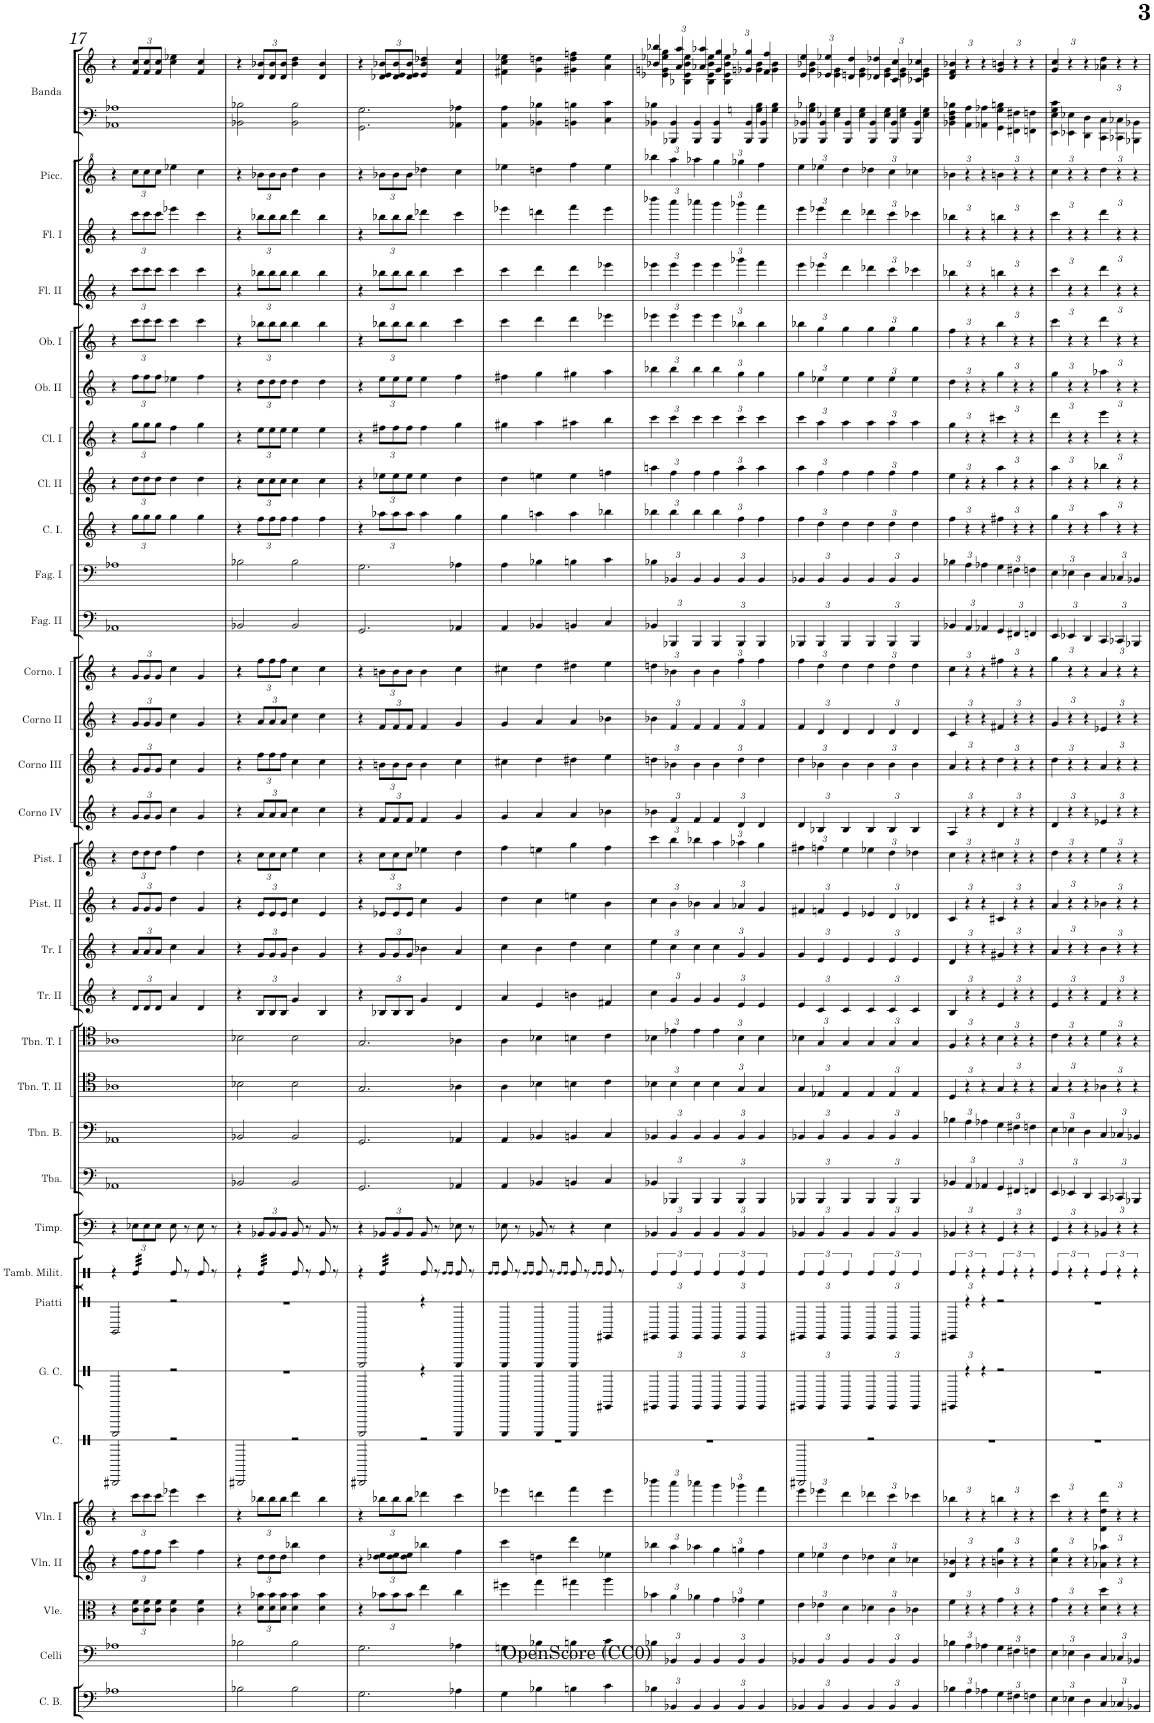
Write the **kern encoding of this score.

**kern	**kern	**kern	**kern	**kern	**kern	**kern	**kern	**kern	**kern	**kern	**kern	**kern	**kern	**kern	**kern	**kern	**kern	**kern	**kern	**kern	**kern	**kern	**kern	**kern	**kern	**kern	**kern	**kern	**kern	**kern	**kern	**kern
*part32	*part31	*part30	*part29	*part28	*part27	*part26	*part25	*part24	*part23	*part22	*part21	*part20	*part19	*part18	*part17	*part16	*part15	*part14	*part13	*part12	*part11	*part10	*part9	*part8	*part7	*part6	*part5	*part4	*part3	*part2	*part1	*part1
*staff33	*staff32	*staff31	*staff30	*staff29	*staff28	*staff27	*staff26	*staff25	*staff24	*staff23	*staff22	*staff21	*staff20	*staff19	*staff18	*staff17	*staff16	*staff15	*staff14	*staff13	*staff12	*staff11	*staff10	*staff9	*staff8	*staff7	*staff6	*staff5	*staff4	*staff3	*staff2	*staff1
*I"C. Bassi	*I"Celli	*I"Viole	*I"Violini II	*I"Violini I	*I"Canon	*I"Gran Cassa	*I"Piatti	*I"Timpani G. B. Eb.	*I"Tuba	*I"Trombone Basso	*I"Trombone Tenore II	*I"Trombone Tenore I	*I"Trombe Eb II	*I"Trombe Eb I	*I"Pist. Bb II	*I"Pist. Bb I	*I"Corno in F IV	*I"Corno in F III	*I"Corno in F II	*I"Corno in F I	*I"Fagotto II	*I"Fagotto I	*I"Corno Inglese	*I"Clarinetto in Bb II	*I"Clarinetto in Bb I	*I"Oboi II	*I"Oboi I	*I"Flauto II	*I"Flauto I	*I"Piccolo	*I"Banda (ad libitum)	*
*I'C. B.	*I'Celli	*I'Vle.	*I'Vln. II	*I'Vln. I	*I'C.	*I'G. C.	*I'Piatti	*I'Timp.	*I'Tba.	*I'Tbn. B.	*I'Tbn. T. II	*I'Tbn. T. I	*I'Tr. II	*I'Tr. I	*I'Pist. II	*I'Pist. I	*I'Corno IV	*I'Corno III	*I'Corno II	*I'Corno. I	*I'Fag. II	*I'Fag. I	*I'C. I.	*I'Cl. II	*I'Cl. I	*I'Ob. II	*I'Ob. I	*I'Fl. II	*I'Fl. I	*I'Picc.	*I'Banda	*
!!LO:PB:g=z
*clefF4	*clefF4	*clefC3	*clefG2	*clefG2	*clefX	*clefX	*clefX	*clefF4	*clefF4	*clefF4	*clefC4	*clefC4	*clefG2	*clefG2	*clefG2	*clefG2	*clefG2	*clefG2	*clefG2	*clefG2	*clefF4	*clefF4	*clefG2	*clefG2	*clefG2	*clefG2	*clefG2	*clefG2	*clefG2	*clefG^2	*clefF4	*clefG2
*Trd7c12	*	*	*	*	*	*	*	*	*	*	*	*	*Trd-2c-3	*Trd-2c-3	*Trd1c2	*Trd1c2	*Trd4c7	*Trd4c7	*Trd4c7	*Trd4c7	*	*	*Trd4c7	*Trd1c2	*Trd1c2	*	*	*	*	*Trd-7c-12	*	*
*k[]	*k[]	*k[]	*k[]	*k[]	*k[]	*k[]	*k[]	*k[]	*k[]	*k[]	*k[]	*k[]	*k[]	*k[]	*k[]	*k[]	*k[]	*k[]	*k[]	*k[]	*k[]	*k[]	*k[]	*k[]	*k[]	*k[]	*k[]	*k[]	*k[]	*k[]	*k[]	*k[]
*M4/4	*M4/4	*M4/4	*M4/4	*M4/4	*M4/4	*M4/4	*M4/4	*M4/4	*M4/4	*M4/4	*M4/4	*M4/4	*M4/4	*M4/4	*M4/4	*M4/4	*M4/4	*M4/4	*M4/4	*M4/4	*M4/4	*M4/4	*M4/4	*M4/4	*M4/4	*M4/4	*M4/4	*M4/4	*M4/4	*M4/4	*M4/4	*M4/4
*met(c)	*met(c)	*met(c)	*met(c)	*met(c)	*met(c)	*met(c)	*met(c)	*met(c)	*met(c)	*met(c)	*met(c)	*met(c)	*met(c)	*met(c)	*met(c)	*met(c)	*met(c)	*met(c)	*met(c)	*met(c)	*met(c)	*met(c)	*met(c)	*met(c)	*met(c)	*met(c)	*met(c)	*met(c)	*met(c)	*met(c)	*met(c)	*met(c)
=17	=17	=17	=17	=17	=17	=17	=17	=17	=17	=17	=17	=17	=17	=17	=17	=17	=17	=17	=17	=17	=17	=17	=17	=17	=17	=17	=17	=17	=17	=17	=17	=17
1A-X	1A-X	4r	4r	4r	2C#X/	2BBB/	2A/	4r	1AA-X	1AA-X	1A-X	1A-X	4r	4r	4r	4r	4r	4r	4r	4r	1AA-X	1A-X	4r	4r	4r	4r	4r	4r	4r	4r	1AA-X 1A-X	4r
*	*	*Xbrackettup	*Xbrackettup	*Xbrackettup	*	*	*	*Xbrackettup	*	*	*	*	*Xbrackettup	*Xbrackettup	*Xbrackettup	*Xbrackettup	*Xbrackettup	*Xbrackettup	*Xbrackettup	*Xbrackettup	*	*	*Xbrackettup	*Xbrackettup	*Xbrackettup	*Xbrackettup	*Xbrackettup	*Xbrackettup	*Xbrackettup	*Xbrackettup	*	*Xbrackettup
.	.	12c\ 12f\L	12ff\L	12ccc\L	.	.	.	12E-X\L	.	.	.	.	12d/L	12a/L	12g/L	12dd\L	12g/L	12g/L	12g/L	12g/L	.	.	12gg\L	12dd\L	12gg\L	12ff\L	12ccc\L	12ccc\L	12ccc\L	12ccc\L	.	12f/ 12cc/L
.	.	12c\ 12f\	12ff\	12ccc\	.	.	.	12E-\	.	.	.	.	12d/	12a/	12g/	12dd\	12g/	12g/	12g/	12g/	.	.	12gg\	12dd\	12gg\	12ff\	12ccc\	12ccc\	12ccc\	12ccc\	.	12f/ 12cc/
.	.	12c\ 12f\J	12ff\J	12ccc\J	.	.	.	12E-\J	.	.	.	.	12d/J	12a/J	12g/J	12dd\J	12g/J	12g/J	12g/J	12g/J	.	.	12gg\J	12dd\J	12gg\J	12ff\J	12ccc\J	12ccc\J	12ccc\J	12ccc\J	.	12f/ 12cc/J
.	.	4c\ 4f\	4ccc\	4eee-X\	2r	2r	2r	8E-\	.	.	.	.	4a/	4cc\	4dd\	4ff\	4cc\	4cc\	4cc\	4cc\	.	.	4gg\	4dd\	4ff\	4ee-X\	4ccc\	4ccc\	4eee-X\	4eee-X\	.	4cc\ 4ee-X\
.	.	.	.	.	.	.	.	8r	.	.	.	.	.	.	.	.	.	.	.	.	.	.	.	.	.	.	.	.	.	.	.	.
.	.	4c\ 4f\	4ff\	4ccc\	.	.	.	8E-\	.	.	.	.	4d/	4a/	4g/	4dd\	4g/	4g/	4g/	4g/	.	.	4gg\	4dd\	4gg\	4ff\	4ccc\	4ccc\	4ccc\	4ccc\	.	4f/ 4cc/
.	.	.	.	.	.	.	.	8r	.	.	.	.	.	.	.	.	.	.	.	.	.	.	.	.	.	.	.	.	.	.	.	.
=18	=18	=18	=18	=18	=18	=18	=18	=18	=18	=18	=18	=18	=18	=18	=18	=18	=18	=18	=18	=18	=18	=18	=18	=18	=18	=18	=18	=18	=18	=18	=18	=18
2B-X\	2B-X\	4r	4r	4r	2C#X/	1r	1r	4r	2BB-X/	2BB-X/	2B-X\	2B-X\	4r	4r	4r	4r	4r	4r	4r	4r	2BB-X/	2B-X\	4r	4r	4r	4r	4r	4r	4r	4r	2BB-X\ 2B-X\	4r
.	.	12d\ 12b-X\L	12dd\L	12bb-X\L	.	.	.	12BB-X/L	.	.	.	.	12B/L	12g/L	12e/L	12cc\L	12a/L	12ff\L	12a/L	12ff\L	.	.	12ff\L	12cc\L	12ee\L	12dd\L	12bb-X\L	12bb-X\L	12bb-X\L	12bb-X\L	.	12d/ 12b-X/L
.	.	12d\ 12b-\	12dd\	12bb-\	.	.	.	12BB-/	.	.	.	.	12B/	12g/	12e/	12cc\	12a/	12ff\	12a/	12ff\	.	.	12ff\	12cc\	12ee\	12dd\	12bb-\	12bb-\	12bb-\	12bb-\	.	12d/ 12b-/
.	.	12d\ 12b-\J	12dd\J	12bb-\J	.	.	.	12BB-/J	.	.	.	.	12B/J	12g/J	12e/J	12cc\J	12a/J	12ff\J	12a/J	12ff\J	.	.	12ff\J	12cc\J	12ee\J	12dd\J	12bb-\J	12bb-\J	12bb-\J	12bb-\J	.	12d/ 12b-/J
2B-\	2B-\	4d\ 4b-\	4bb-X\	4ddd\	2r	.	.	8BB-/	2BB-/	2BB-/	2B-\	2B-\	4g/	4b\	4cc\	4ee\	4cc\	4cc\	4cc\	4cc\	2BB-/	2B-\	4ff\	4cc\	4ee\	4dd\	4bb-\	4bb-\	4ddd\	4ddd\	2BB-\ 2B-\	4b-\ 4dd\
.	.	.	.	.	.	.	.	8r	.	.	.	.	.	.	.	.	.	.	.	.	.	.	.	.	.	.	.	.	.	.	.	.
.	.	4d\ 4b-\	4dd\	4bb-\	.	.	.	8BB-/	.	.	.	.	4B/	4g/	4e/	4cc\	4cc\	4cc\	4cc\	4cc\	.	.	4ff\	4cc\	4ee\	4dd\	4bb-\	4bb-\	4bb-\	4bb-\	.	4d/ 4b-/
.	.	.	.	.	.	.	.	8r	.	.	.	.	.	.	.	.	.	.	.	.	.	.	.	.	.	.	.	.	.	.	.	.
=19	=19	=19	=19	=19	=19	=19	=19	=19	=19	=19	=19	=19	=19	=19	=19	=19	=19	=19	=19	=19	=19	=19	=19	=19	=19	=19	=19	=19	=19	=19	=19	=19
2.G\	2.G\	4r	4r	4r	2C#X/	2BBB/	2BBB/	4r	2.GG/	2.GG/	2.G/	2.G/	4r	4r	4r	4r	4r	4r	4r	4r	2.GG/	2.G\	4r	4r	4r	4r	4r	4r	4r	4r	2.GG\ 2.G\	4r
.	.	12b-X\L	12dd-X\ 12ee\L	12bb-X\L	.	.	.	12BB-X/L	.	.	.	.	12B-X/L	12g/L	12e-X/L	12cc\L	12f/L	12bn\L	12f/L	12bn\L	.	.	12aa-X\L	12ee-X\L	12ff#X\L	12ee\L	12bb-X\L	12bb-X\L	12bb-X\L	12bb-X\L	.	12d-X/ 12e/ 12b-X/L
.	.	12b-\	12dd-\ 12ee\	12bb-\	.	.	.	12BB-/	.	.	.	.	12B-/	12g/	12e-/	12cc\	12f/	12b\	12f/	12b\	.	.	12aa-\	12ee-\	12ff#\	12ee\	12bb-\	12bb-\	12bb-\	12bb-\	.	12d-/ 12e/ 12b-/
.	.	12b-\J	12dd-\ 12ee\J	12bb-\J	.	.	.	12BB-/J	.	.	.	.	12B-/J	12g/J	12e-/J	12cc\J	12f/J	12b\J	12f/J	12b\J	.	.	12aa-\J	12ee-\J	12ff#\J	12ee\J	12bb-\J	12bb-\J	12bb-\J	12bb-\J	.	12d-/ 12e/ 12b-/J
.	.	4ee\	4bb-X\	4ddd-X\	2r	4r	4r	8BB-/	.	.	.	.	4g/	4b-X\	4cc\	4ee-X\	4f/	4b\	4f/	4b\	.	.	4aa-\	4ee-\	4ff#\	4ee\	4bb-\	4bb-\	4ddd-X\	4ddd-X\	.	4e/ 4b-/ 4dd-X/
.	.	.	.	.	.	.	.	8r	.	.	.	.	.	.	.	.	.	.	.	.	.	.	.	.	.	.	.	.	.	.	.	.
4A-X\	4A-X\	4cc\	4ff\	4ccc\	.	4BBB/	4BBB/	8E-X\	4AA-X/	4AA-X/	4A-X\	4A-X\	4d/	4a/	4g/	4dd\	4g/	4cc\	4g/	4cc\	4AA-X/	4A-X\	4gg\	4dd\	4gg\	4ff\	4ccc\	4ccc\	4ccc\	4ccc\	4AA-X\ 4A-X\	4f/ 4cc/
.	.	.	.	.	.	.	.	8r	.	.	.	.	.	.	.	.	.	.	.	.	.	.	.	.	.	.	.	.	.	.	.	.
=20	=20	=20	=20	=20	=20	=20	=20	=20	=20	=20	=20	=20	=20	=20	=20	=20	=20	=20	=20	=20	=20	=20	=20	=20	=20	=20	=20	=20	=20	=20	=20	=20
4G\	4Gn\	4ff#X\	4ccc\	4eee-X\	1r	4BBB/	4BBB/	8E-X\	4AA/	4AA/	4A\	4A\	4a/	4cc\	4dd\	4ff\	4g/	4cc#X\	4g/	4cc#X\	4AA/	4A\	4gg\	4dd\	4gg#X\	4ff#X\	4ccc\	4ccc\	4eee-X\	4eee-X\	4AA\ 4A\	4f#X\ 4cc\ 4ee-X\
.	.	.	.	.	.	.	.	8r	.	.	.	.	.	.	.	.	.	.	.	.	.	.	.	.	.	.	.	.	.	.	.	.
4B-X\	4B-X\	4gg\	4ddn\	4dddn\	.	4BBB/	4BBB/	8BB-X/	4BB-X/	4BB-X/	4B-X\	4B-X\	4e/	4b\	4cc\	4een\	4a/	4dd\	4a/	4dd\	4BB-X/	4B-X\	4aan\	4een\	4aa\	4gg\	4ddd\	4ddd\	4dddn\	4dddn\	4BB-X\ 4B-X\	4g\ 4ddn\
.	.	.	.	.	.	.	.	8r	.	.	.	.	.	.	.	.	.	.	.	.	.	.	.	.	.	.	.	.	.	.	.	.
4Bn\	4Bn\	4gg#X\	4ddd\	4fff\	.	4BBB/	4BBB/	4r	4BBn/	4BBn/	4Bn\	4Bn\	4bn\	4dd\	4een\	4gg\	4a/	4dd#X\	4a/	4dd#X\	4BBn/	4Bn\	4aa\	4ee\	4aa#X\	4gg#X\	4ddd\	4ddd\	4fff\	4fff\	4BBn\ 4Bn\	4g#X\ 4dd\ 4ffn\
4c\	4c\	4aa\	4ee-X\	4eee-\	.	4F#X/	4F#X/	4E-\	4C/	4C/	4c\	4c\	4f#X/	4cc\	4b\	4ff\	4b-X\	4ee\	4b-X\	4ee\	4C/	4c\	4bb-X\	4ffn\	4bb\	4aa\	4eee-X\	4eee-X\	4eee-\	4eee-\	4C\ 4c\	4a\ 4ee-\
=21	=21	=21	=21	=21	=21	=21	=21	=21	=21	=21	=21	=21	=21	=21	=21	=21	=21	=21	=21	=21	=21	=21	=21	=21	=21	=21	=21	=21	=21	=21	=21	=21
*	*	*	*	*	*	*	*	*	*	*	*	*	*	*	*	*	*	*	*	*	*	*	*	*	*	*	*	*	*	*	*	*^
*Xbrackettup	*Xbrackettup	*	*	*	*	*Xbrackettup	*Xbrackettup	*	*Xbrackettup	*Xbrackettup	*Xbrackettup	*Xbrackettup	*	*	*	*	*	*	*	*	*Xbrackettup	*Xbrackettup	*	*	*	*	*	*	*	*	*Xtuplet	*	*Xtuplet
*	*	*	*	*	*	*	*	*	*	*	*	*	*	*	*	*	*	*	*	*	*	*	*	*	*	*	*	*	*	*	*^	*	*
6B-X\	6B-X\	6b-X\	6bb-X\	6bbb-X\	1r	6F#X/	6F#X/	6BB-X/	6BB-X/	6BB-X/	6B-X\	6B-X\	6cc\	6ee\	6cc\	6ccc\	6b-X\	6ddn\	6b-X\	6ddn\	6BB-X/	6B-X\	6bb-X\	6aan\	6ccc\	6bb-X\	6eee-X\	6eee-X\	6bbb-X\	6bbb-X\	6BB-X\ 6B-X\	2ryy	6b-X/ 6bb-X/	6e-X\ 6gn\ 6ee-X\ 6gg\
6BB-X/	6BB-X/	6a\	6aa\	6aaa\	.	6F/	6F/	6BB-/	6BBB-X/	6BB-/	6B-\	6e-X\	6g/	6cc\	6b\	6bb\	6f/	6b-X\	6f/	6b-X\	6BBB-X/	6BB-X/	6bb-\	6ff\	6ccc\	6bb-\	6eee-\	6eee-\	6aaa\	6aaa\	6BBB-X/ 6BB-/	.	6a/ 6aa/	6B-X\ 6e-\ 6b-\ 6ee-\
6BB-/	6BB-/	6a-X\	6aa-X\	6aaa-X\	.	6F/	6F/	6BB-/	6BBB-/	6BB-/	6B-\	6e-\	6g/	6cc\	6b-X\	6bb-X\	6f/	6b-\	6f/	6b-\	6BBB-/	6BB-/	6bb-\	6ff\	6ccc\	6bb-\	6eee-\	6eee-\	6aaa-X\	6aaa-X\	6BBB-/ 6BB-/	.	6a-X/ 6aa-X/	6B-\ 6e-\ 6b-\ 6ee-\
*	*	*	*	*	*	*	*	*	*	*	*	*	*	*	*	*	*	*	*	*	*	*	*	*	*	*	*	*	*	*	*	*	*tuplet	*Xtuplet
6BB-/	6BB-/	6g\	6gg\	6ggg\	.	6F/	6F/	6BB-/	6BBB-/	6BB-/	6B-\	6e-\	6g/	6cc\	6a/	6aa\	6f/	6b-\	6f/	6b-\	6BBB-/	6BB-/	6bb-\	6ff\	6ccc\	6bb-\	6eee-\	6eee-\	6ggg\	6ggg\	6BBB-/ 6BB-/	6ryy	6g/ 6gg/	6B-\ 6e-\ 6b-\ 6ee-\
6BB-/	6BB-/	6g-X\	6ggn\	6ggg-X\	.	6F/	6F/	6BB-/	6BBB-/	6BB-/	6G/	6B-\	6e/	6g/	6a-X/	6aa-X\	6d/	6dd\	6f/	6ff\	6BBB-/	6BB-/	6ff\	6aa\	6ccc\	6gg\	6bb-X\	6ggg-X\	6ggg-X\	6ggg-X\	6Gn\ 6B-\	6BBB-/ 6BB-/	6g-X/ 6gg-X/	6gn\ 6b-\
6BB-/	6BB-/	6f\	6ff\	6fff\	.	6F/	6F/	6BB-/	6BBB-/	6BB-/	6G/	6B-\	6e/	6g/	6g/	6gg\	6d/	6dd\	6f/	6ff\	6BBB-/	6BB-/	6ff\	6aa\	6ccc\	6gg\	6bb-\	6fff\	6fff\	6fff\	6G\ 6B-\	6BBB-/ 6BB-/	6f/ 6ff/	6g\ 6b-\
=22	=22	=22	=22	=22	=22	=22	=22	=22	=22	=22	=22	=22	=22	=22	=22	=22	=22	=22	=22	=22	=22	=22	=22	=22	=22	=22	=22	=22	=22	=22	=22	=22	=22	=22
*	*	*	*	*	*	*	*	*	*	*	*	*	*	*	*	*	*	*	*	*	*	*	*	*	*	*	*	*	*	*	*	*	*tuplet	*Xtuplet
6BB-X/	6BB-X/	6e\	6ee\	6eee\	2C#X/	6F#X/	6F#X/	6BB-X/	6BBB-X/	6BB-X/	6G/	6B-X\	6e/	6g/	6f#X/	6ff#X\	6d/	6dd\	6f/	6ff\	6BBB-X/	6BB-X/	6ff\	6aa\	6ccc\	6gg\	6bb-X\	6eee\	6eee\	6eee\	6G\ 6B-X\	6BBB-X/ 6BB-X/	6e/ 6ee/	6g\ 6b-X\
6BB-/	6BB-/	6e-X\	6ee-X\	6eee-X\	.	6F/	6F/	6BB-/	6BBB-/	6BB-/	6E-X/	6G/	6c/	6e/	6fn/	6ffn\	6B-X/	6b-X\	6d/	6dd\	6BBB-/	6BB-/	6dd\	6ff\	6aa\	6ee-X\	6gg\	6eee-X\	6eee-X\	6eee-X\	6E-X\ 6G\	6BBB-/ 6BB-/	6e-X/ 6ee-X/	6e-\ 6g\
6BB-/	6BB-/	6d\	6dd\	6ddd\	.	6F/	6F/	6BB-/	6BBB-/	6BB-/	6E-/	6G/	6c/	6e/	6e/	6ee\	6B-/	6b-\	6d/	6dd\	6BBB-/	6BB-/	6dd\	6ff\	6aa\	6ee-\	6gg\	6ddd\	6ddd\	6ddd\	6E-\ 6G\	6BBB-/ 6BB-/	6d/ 6dd/	6en\ 6g\
*	*	*	*	*	*	*	*	*	*	*	*	*	*	*	*	*	*	*	*	*	*	*	*	*	*	*	*	*	*	*	*	*	*tuplet	*Xtuplet
6BB-/	6BB-/	6d-X\	6dd-X\	6ddd-X\	2r	6F/	6F/	6BB-/	6BBB-/	6BB-/	6E-/	6G/	6c/	6e/	6e-X/	6ee-X\	6B-/	6b-\	6d/	6dd\	6BBB-/	6BB-/	6dd\	6ff\	6aa\	6ee-\	6gg\	6ddd-X\	6ddd-X\	6ddd-X\	6E-\ 6G\	6BBB-/ 6BB-/	6d-X/ 6dd-X/	6e\ 6g\
6BB-/	6BB-/	6c\	6cc\	6ccc\	.	6F/	6F/	6BB-/	6BBB-/	6BB-/	6E-/	6G/	6c/	6e/	6d/	6dd\	6B-/	6b-\	6d/	6dd\	6BBB-/	6BB-/	6dd\	6ff\	6aa\	6ee-\	6gg\	6ccc\	6ccc\	6ccc\	6E-\ 6G\	6BBB-/ 6BB-/	6c/ 6cc/	6e\ 6g\
6BB-/	6BB-/	6c-X\	6cc-X\	6ccc-X\	.	6F/	6F/	6BB-/	6BBB-/	6BB-/	6E-/	6G/	6c/	6e/	6d-X/	6dd-X\	6B-/	6b-\	6d/	6dd\	6BBB-/	6BB-/	6dd\	6ff\	6aa\	6ee-\	6gg\	6ccc-X\	6ccc-X\	6ccc-X\	6E-\ 6G\	6BBB-/ 6BB-/	6c-X/ 6cc-X/	6e\ 6g\
=23	=23	=23	=23	=23	=23	=23	=23	=23	=23	=23	=23	=23	=23	=23	=23	=23	=23	=23	=23	=23	=23	=23	=23	=23	=23	=23	=23	=23	=23	=23	=23	=23	=23	=23
*	*	*	*	*	*	*	*	*	*	*	*	*	*	*	*	*	*	*	*	*	*	*	*	*	*	*	*	*	*	*	*	*	*tuplet	*
6B-X\	6B-X\	6f\	6d/ 6b-X/	6bb-X\	1r	6F#X/	6F#X/	6BB-X/	6BB-X/	6B-X\	6D/	6F/	6B/	6d/	6c/	6cc\	6A/	6a/	6c/	6cc\	6BB-X/	6B-X\	6ff\	6ee\	6gg\	6dd\	6ff\	6bb-X\	6bb-X\	6bb-X\	2ryy	6BB-X\ 6D\ 6F\ 6B-X\	6d/ 6f/ 6b-X/	4ryy
6A\	6A\	6r	6r	6r	.	6r	6r	6r	6AA/	6A\	6r	6r	6r	6r	6r	6r	6r	6r	6r	6r	6AA/	6A\	6r	6r	6r	6r	6r	6r	6r	6r	.	6AA\ 6A\	6r	.
*	*	*	*	*	*	*	*	*	*	*	*	*	*	*	*	*	*	*	*	*	*	*	*	*	*	*	*	*	*	*	*	*	*	*Xtuplet
.	.	.	.	.	.	.	.	.	.	.	.	.	.	.	.	.	.	.	.	.	.	.	.	.	.	.	.	.	.	.	.	.	.	6.ryy
6A-X\	6A-X\	6r	6r	6r	.	6r	6r	6r	6AA-X/	6A-X\	6r	6r	6r	6r	6r	6r	6r	6r	6r	6r	6AA-X/	6A-X\	6r	6r	6r	6r	6r	6r	6r	6r	.	6AA-X\ 6A-X\	6r	.
*	*	*	*	*	*	*	*	*	*	*	*	*	*	*	*	*	*	*	*	*	*	*	*	*	*	*	*	*	*	*	*	*	*tuplet	*
6G\	6G\	6g\	6bn\ 6gg\	6bbn\	.	2r	2r	6GG/	6GG/	6G\	6G/	6B\	6e/	6g#X/	6c#X/	6cc#X\	6d/	6dd\	6f#X/	6ff#X\	6GG/	6G\	6ff#X\	6aa\	6ccc#X\	6gg\	6bb\	6bbn\	6bbn\	6bbn\	6Bn\	6GG\ 6G\	6g/ 6bn/	6ryy
6F#X\	6F#X\	6r	6r	6r	.	.	.	6r	6FF#X/	6F#X\	6r	6r	6r	6r	6r	6r	6r	6r	6r	6r	6FF#X/	6F#X\	6r	6r	6r	6r	6r	6r	6r	6r	3ryy	6FF#X\ 6F#X\	6r	12ryy
.	.	.	.	.	.	.	.	.	.	.	.	.	.	.	.	.	.	.	.	.	.	.	.	.	.	.	.	.	.	.	.	.	.	4ryy
6Fn\	6Fn\	6r	6r	6r	.	.	.	6r	6FFn/	6Fn\	6r	6r	6r	6r	6r	6r	6r	6r	6r	6r	6FFn/	6Fn\	6r	6r	6r	6r	6r	6r	6r	6r	.	6FFn\ 6Fn\	6r	.
=24	=24	=24	=24	=24	=24	=24	=24	=24	=24	=24	=24	=24	=24	=24	=24	=24	=24	=24	=24	=24	=24	=24	=24	=24	=24	=24	=24	=24	=24	=24	=24	=24	=24	=24
6E\	6E\	6g\	6cc\ 6gg\	6ccc\	1r	1r	1r	6GG/	6EE/	6E\	6G/	6c\	6e/	6a/	6a/	6dd\	6d/	6dd\	6g/	6gg\	6EE/	6E\	6gg\	6aa\	6ddd\	6gg\	6ccc\	6ccc\	6ccc\	6ccc\	6G\ 6c\	6EE\ 6E\	6g/ 6cc/	6ryy
6E-X\	6E-X\	6r	6r	6r	.	.	.	6r	6EE-X/	6E-X\	6r	6r	6r	6r	6r	6r	6r	6r	6r	6r	6EE-X/	6E-X\	6r	6r	6r	6r	6r	6r	6r	6r	6%5ryy	6EE-X\ 6E-X\	6r	12ryy
*	*	*	*	*	*	*	*	*	*	*	*	*	*	*	*	*	*	*	*	*	*	*	*	*	*	*	*	*	*	*	*	*	*	*Xtuplet
.	.	.	.	.	.	.	.	.	.	.	.	.	.	.	.	.	.	.	.	.	.	.	.	.	.	.	.	.	.	.	.	.	.	6.ryy
6D\	6D\	6r	6r	6r	.	.	.	6r	6DD/	6D\	6r	6r	6r	6r	6r	6r	6r	6r	6r	6r	6DD/	6D\	6r	6r	6r	6r	6r	6r	6r	6r	.	6DD\ 6D\	6r	.
*	*	*	*	*	*	*	*	*	*	*	*	*	*	*	*	*	*	*	*	*	*	*	*	*	*	*	*	*	*	*	*	*	*tuplet	*
6C/	6C/	6d\ 6dd\	6a-X\ 6aa-X\	6d\ 6dd\ 6ddd\	.	.	.	6BB-X/	6CC/	6C/	6A-X\	6d\	6f/	6b\	6b-X\	6ee\	6e-X/	6a/	6e-X/	6a/	6CC/	6C/	6aa\	6bb-X\	6eee\	6aa-X\	6ddd\	6ddd\	6ddd\	6ddd\	.	6CC\ 6C\	6a-X\ 6dd\	6ryy
6C-X/	6C-X/	6r	6r	6r	.	.	.	6r	6CC-X/	6C-X/	6r	6r	6r	6r	6r	6r	6r	6r	6r	6r	6CC-X/	6C-X/	6r	6r	6r	6r	6r	6r	6r	6r	.	6CC-X\ 6C-X\	6r	12ryy
.	.	.	.	.	.	.	.	.	.	.	.	.	.	.	.	.	.	.	.	.	.	.	.	.	.	.	.	.	.	.	.	.	.	4ryy
6BB-X/	6BB-X/	6r	6r	6r	.	.	.	6r	6BBB-X/	6BB-X/	6r	6r	6r	6r	6r	6r	6r	6r	6r	6r	6BBB-X/	6BB-X/	6r	6r	6r	6r	6r	6r	6r	6r	.	6BBB-X\ 6BB-X\	6r	.
*	*	*	*	*	*	*	*	*	*	*	*	*	*	*	*	*	*	*	*	*	*	*	*	*	*	*	*	*	*	*	*v	*v	*	*
*	*	*	*	*	*	*	*	*	*	*	*	*	*	*	*	*	*	*	*	*	*	*	*	*	*	*	*	*	*	*	*	*v	*v
=	=	=	=	=	=	=	=	=	=	=	=	=	=	=	=	=	=	=	=	=	=	=	=	=	=	=	=	=	=	=	=	=
*-	*-	*-	*-	*-	*-	*-	*-	*-	*-	*-	*-	*-	*-	*-	*-	*-	*-	*-	*-	*-	*-	*-	*-	*-	*-	*-	*-	*-	*-	*-	*-	*-
